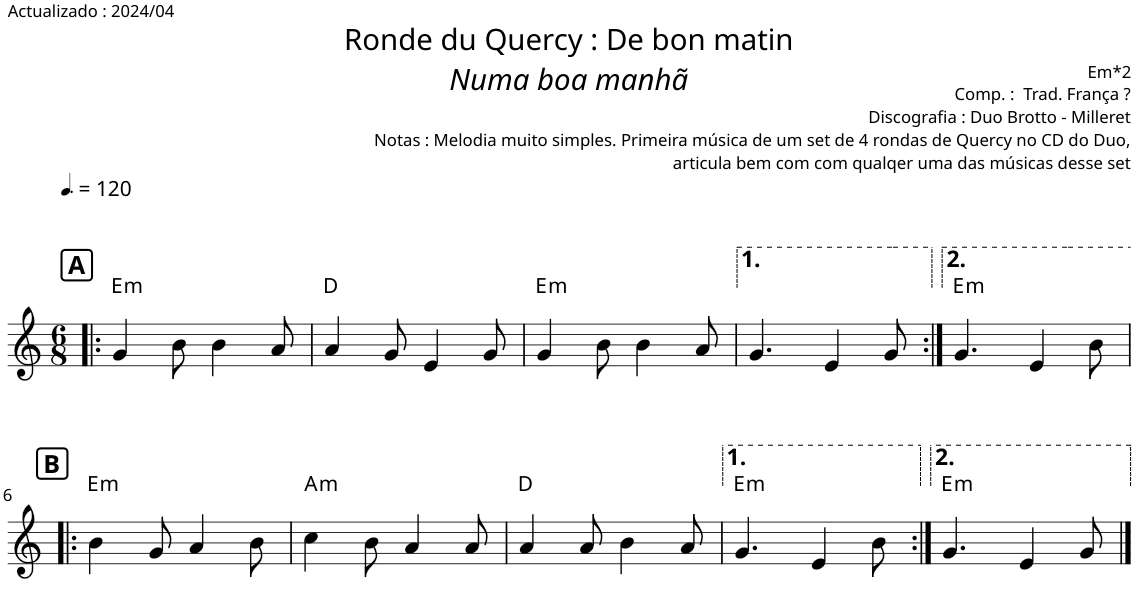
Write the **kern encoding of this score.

**kern	**harte
*part1	*part1
*staff1	*
*I"Piano	*
*I'Pno.	*
*clefG2	*
*k[]	*
*M6/8	*
*MM180	*
!!LO:REH:place=s1:a:B:cj:fs=12:t=A
=1!|:	=1!|:
!	!LO:H:kt=m
4g/	E:min
8b\	.
4b\	.
8a/	.
=2	=2
4a/	D:maj
8g/	.
4e/	.
8g/	.
=3	=3
!	!LO:H:kt=m
4g/	E:min
8b\	.
4b\	.
8a/	.
=4	=4
4.g/	.
4e/	.
8g/	.
=5:|!	=5:|!
!	!LO:H:kt=m
4.g/	E:min
4e/	.
8b\	.
!!LO:LB:g=z
!!LO:REH:place=s1:a:B:cj:fs=12:t=B
=6!|:	=6!|:
!	!LO:H:kt=m
4b\	E:min
8g/	.
4a/	.
8b\	.
=7	=7
!	!LO:H:kt=m
4cc\	A:min
8b\	.
4a/	.
8a/	.
=8	=8
4a/	D:maj
8a/	.
4b\	.
8a/	.
=9	=9
!	!LO:H:kt=m
4.g/	E:min
4e/	.
8b\	.
=10:|!	=10:|!
!	!LO:H:kt=m
4.g/	E:min
4e/	.
8g/	.
==	==
*-	*-
